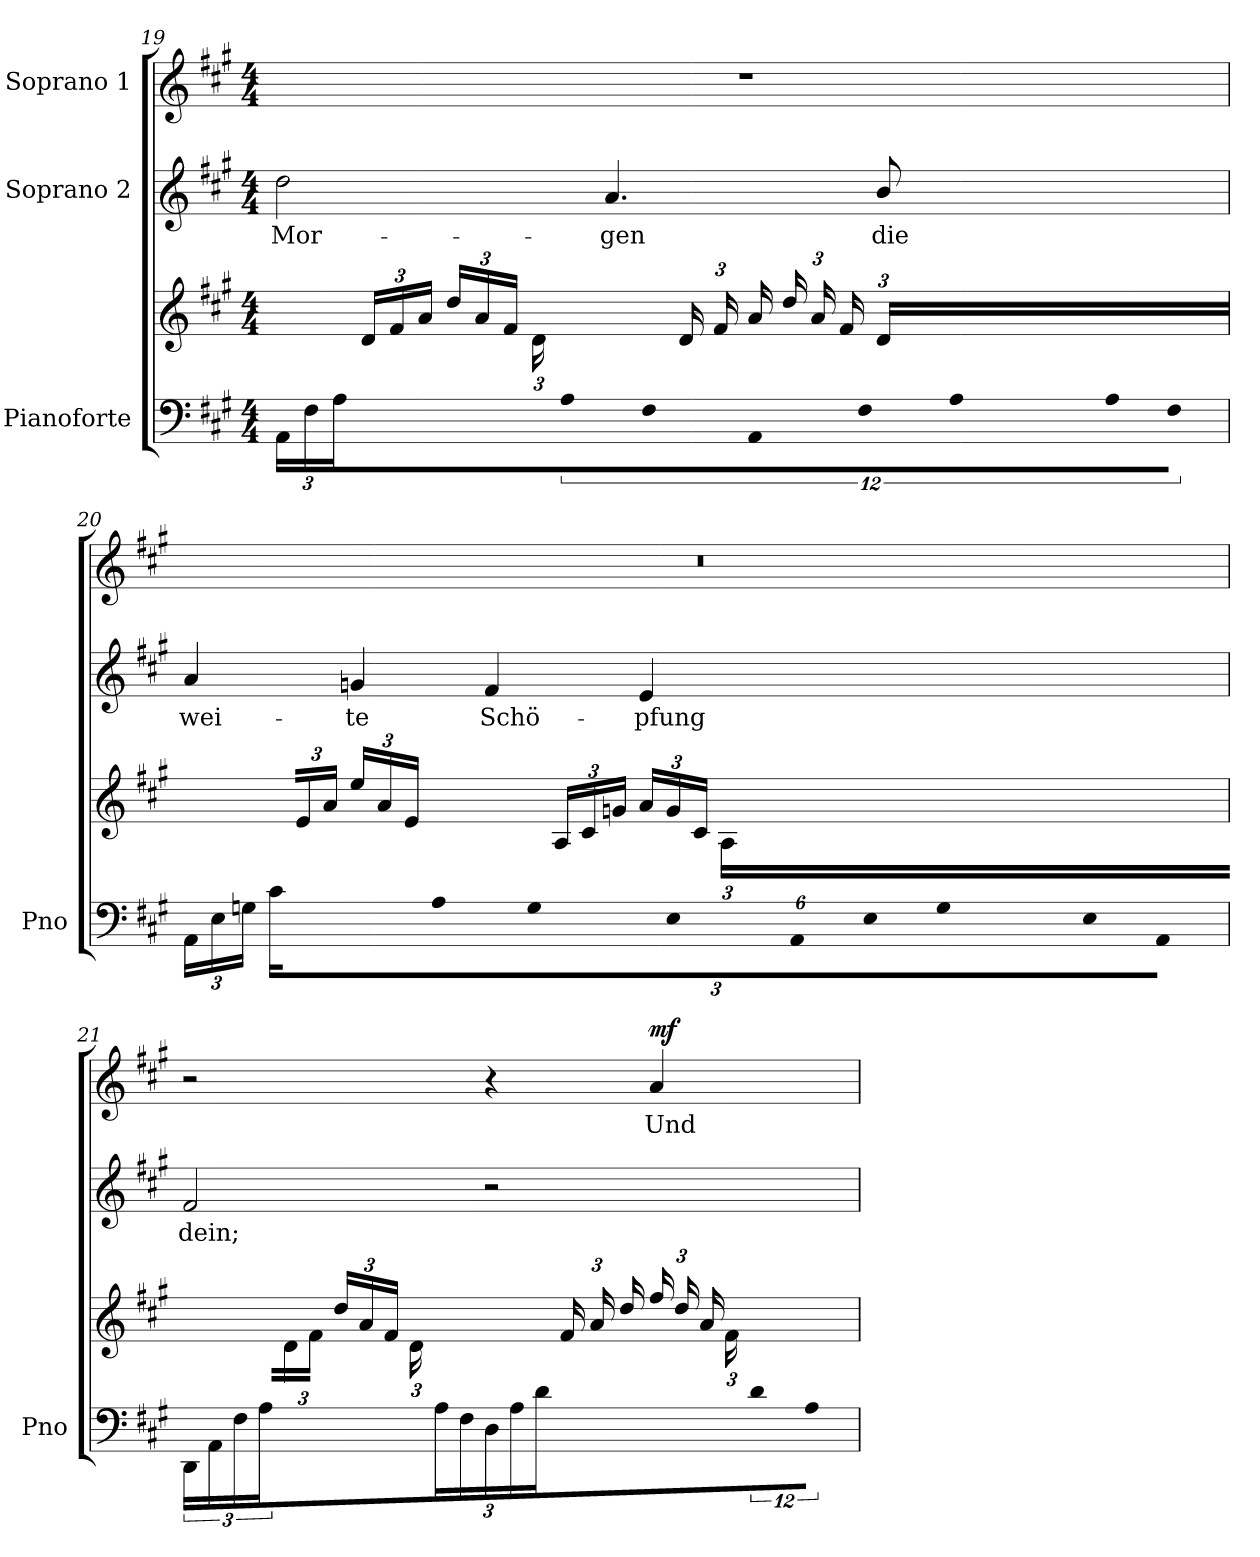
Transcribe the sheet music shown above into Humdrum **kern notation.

**kern	**kern	**kern	**text	**kern	**text	**dynam
*part3	*part3	*part2	*part2	*part1	*part1	*part1
*staff4	*staff3	*staff2	*staff2	*staff1	*staff1	*staff1
*I"Pianoforte	*	*I"Soprano 2	*	*I"Soprano 1	*	*
*I'Pno	*	*	*	*	*	*
*clefF4	*clefG2	*clefG2	*	*clefG2	*	*
*k[f#c#g#]	*k[f#c#g#]	*k[f#c#g#]	*	*k[f#c#g#]	*	*
*M4/4	*M4/4	*M4/4	*	*M4/4	*	*
=19	=19	=19	=19	=19	=19	=19
*^	*	*	*	*	*	*
24AA\LL	1ryy	8ryy	2dd\	Mor-	1r	.	.
24F#\	.	.	.	.	.	.	.
24A\JJ	.	.	.	.	.	.	.
24%7ryy	.	24d/LL	.	.	.	.	.
.	.	24f#/	.	.	.	.	.
.	.	24a/JJ	.	.	.	.	.
.	.	24dd/LL	.	.	.	.	.
.	.	24a/	.	.	.	.	.
.	.	24f#/JJ	.	.	.	.	.
*	*	*Xbrackettup	*	*	*	*	*
.	.	24d\LL	.	.	.	.	.
24A/	.	24%5ryy	.	.	.	.	.
24F#/JJ	.	.	.	.	.	.	.
24AA\LL	.	.	4.a/	-gen	.	.	.
24F#\	.	.	.	.	.	.	.
24A\JJ	.	.	.	.	.	.	.
*	*	*brackettup	*	*	*	*	*
24%7ryy	.	24d/LL	.	.	.	.	.
.	.	24f#/	.	.	.	.	.
.	.	24a/JJ	.	.	.	.	.
.	.	24dd/LL	.	.	.	.	.
.	.	24a/	.	.	.	.	.
.	.	24f#/JJ	.	.	.	.	.
*	*	*Xbrackettup	*	*	*	*	*
.	.	24d\LL	8b/	die	.	.	.
24A/	.	12ryy	.	.	.	.	.
24F#/JJ	.	.	.	.	.	.	.
=20	=20	=20	=20	=20	=20	=20	=20
24AA\LL	1ryy	6ryy	4a/	wei-	1r	.	.
24E\	.	.	.	.	.	.	.
24Gn\JJ	.	.	.	.	.	.	.
*Xbrackettup	*	*	*	*	*	*	*
24c#/LL	.	.	.	.	.	.	.
24%5ryy	.	24e/	.	.	.	.	.
.	.	24a/JJ	.	.	.	.	.
*	*	*brackettup	*	*	*	*	*
.	.	24ee/LL	4gn/	-te	.	.	.
.	.	24a/	.	.	.	.	.
.	.	24e/JJ	.	.	.	.	.
*brackettup	*	*	*	*	*	*	*
24A\LL	.	4ryy	.	.	.	.	.
24G\	.	.	.	.	.	.	.
24E\JJ	.	.	.	.	.	.	.
24AA\LL	.	.	4f#/	Schö-	.	.	.
24E\	.	.	.	.	.	.	.
24G\JJ	.	.	.	.	.	.	.
24%7ryy	.	24A/LL	.	.	.	.	.
.	.	24c#/	.	.	.	.	.
.	.	24gn/JJ	.	.	.	.	.
.	.	24a/LL	4e/	-pfung	.	.	.
.	.	24g/	.	.	.	.	.
.	.	24c#/JJ	.	.	.	.	.
*	*	*Xbrackettup	*	*	*	*	*
.	.	24A\LL	.	.	.	.	.
24E/	.	12ryy	.	.	.	.	.
24AA/JJ	.	.	.	.	.	.	.
=21	=21	=21	=21	=21	=21	=21	=21
24DD\LL	1ryy	6ryy	2f#/	dein;	2r	.	.
24AA\	.	.	.	.	.	.	.
24F#\JJ	.	.	.	.	.	.	.
*Xbrackettup	*	*	*	*	*	*	*
24A/LL	.	.	.	.	.	.	.
4ryy	.	24d\	.	.	.	.	.
.	.	24f#\JJ	.	.	.	.	.
*	*	*brackettup	*	*	*	*	*
.	.	24dd/LL	.	.	.	.	.
.	.	24a/	.	.	.	.	.
.	.	24f#/JJ	.	.	.	.	.
*	*	*Xbrackettup	*	*	*	*	*
.	.	24d\LL	.	.	.	.	.
24A/	.	24%5ryy	.	.	.	.	.
24F#/JJ	.	.	.	.	.	.	.
*brackettup	*	*	*	*	*	*	*
24D\LL	.	.	2r	.	4r	.	.
24A\	.	.	.	.	.	.	.
24d\JJ	.	.	.	.	.	.	.
*	*	*brackettup	*	*	*	*	*
24%7ryy	.	24f#/LL	.	.	.	.	.
.	.	24a/	.	.	.	.	.
.	.	24dd/JJ	.	.	.	.	.
!	!	!	!	!	!	!	!LO:DY:a
.	.	24ff#/LL	.	.	4a/	Und	mf
.	.	24dd/	.	.	.	.	.
.	.	24a/JJ	.	.	.	.	.
*	*	*Xbrackettup	*	*	*	*	*
.	.	24f#\LL	.	.	.	.	.
24d/	.	12ryy	.	.	.	.	.
24A/JJ	.	.	.	.	.	.	.
*v	*v	*	*	*	*	*	*
=	=	=	=	=	=	=
*-	*-	*-	*-	*-	*-	*-
